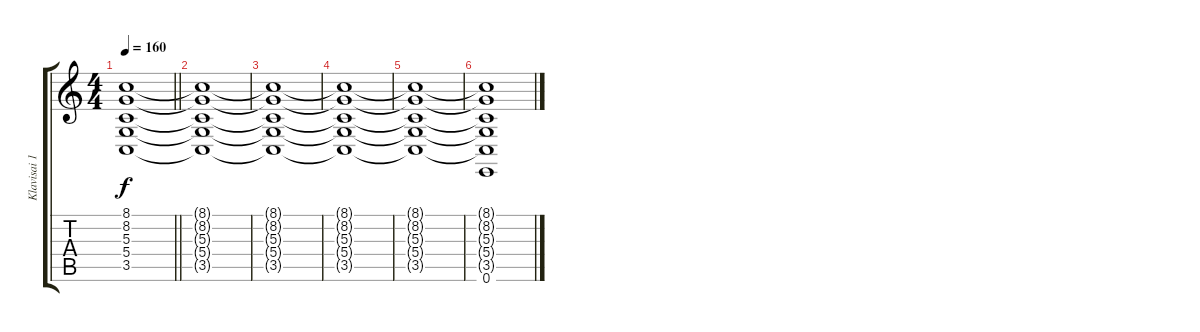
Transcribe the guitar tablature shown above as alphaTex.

\track ("Klavisai 1" "Klavisai 1") {instrument stringensemble1}
\staff {score tabs}
\tuning (E4 B3 G3 D3 A2 E2) {hide}
\ts (4 4)
\tempo 160
\clef g2
\barLineRight lightlight
\ks c
(8.1{t} 8.2{t} 5.3{t} 5.4{t} 3.5{t}).1{dy f} |
\section ("" "")
(8.1{t} 8.2{t} 5.3{t} 5.4{t} 3.5{t}).1 |
(8.1{t} 8.2{t} 5.3{t} 5.4{t} 3.5{t}).1 |
(8.1{t} 8.2{t} 5.3{t} 5.4{t} 3.5{t}).1 |
(8.1{t} 8.2{t} 5.3{t} 5.4{t} 3.5{t}).1 |
(8.1{t} 8.2{t} 5.3{t} 5.4{t} 3.5{t} 0.6).1
